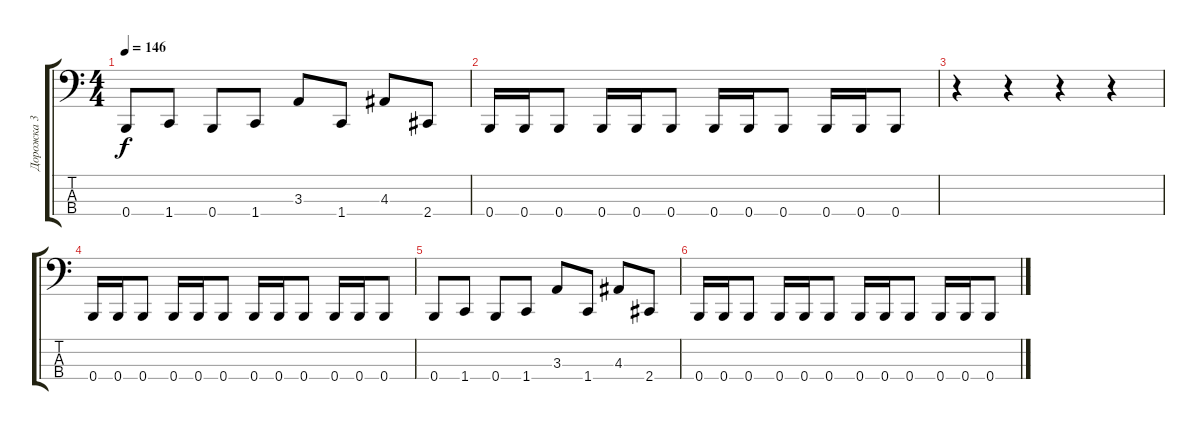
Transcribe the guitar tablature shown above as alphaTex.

\track ("Дорожка 3" "Дорожка 3") {instrument electricbasspick}
\staff {score tabs}
\tuning (E2 B1 Gb1 B0) {hide}
\ts (4 4)
\tempo 146
\clef f4
\ks c
0.4.8{dy f} 1.4.8 0.4.8 1.4.8 3.3.8 1.4.8 4.3.8 2.4.8 |
0.4.16 0.4.16 0.4.8 0.4.16 0.4.16 0.4.8 0.4.16 0.4.16 0.4.8 0.4.16 0.4.16 0.4.8 |
r.4 r.4 r.4 r.4 |
0.4.16 0.4.16 0.4.8 0.4.16 0.4.16 0.4.8 0.4.16 0.4.16 0.4.8 0.4.16 0.4.16 0.4.8 |
0.4.8 1.4.8 0.4.8 1.4.8 3.3.8 1.4.8 4.3.8 2.4.8 |
0.4.16 0.4.16 0.4.8 0.4.16 0.4.16 0.4.8 0.4.16 0.4.16 0.4.8 0.4.16 0.4.16 0.4.8
